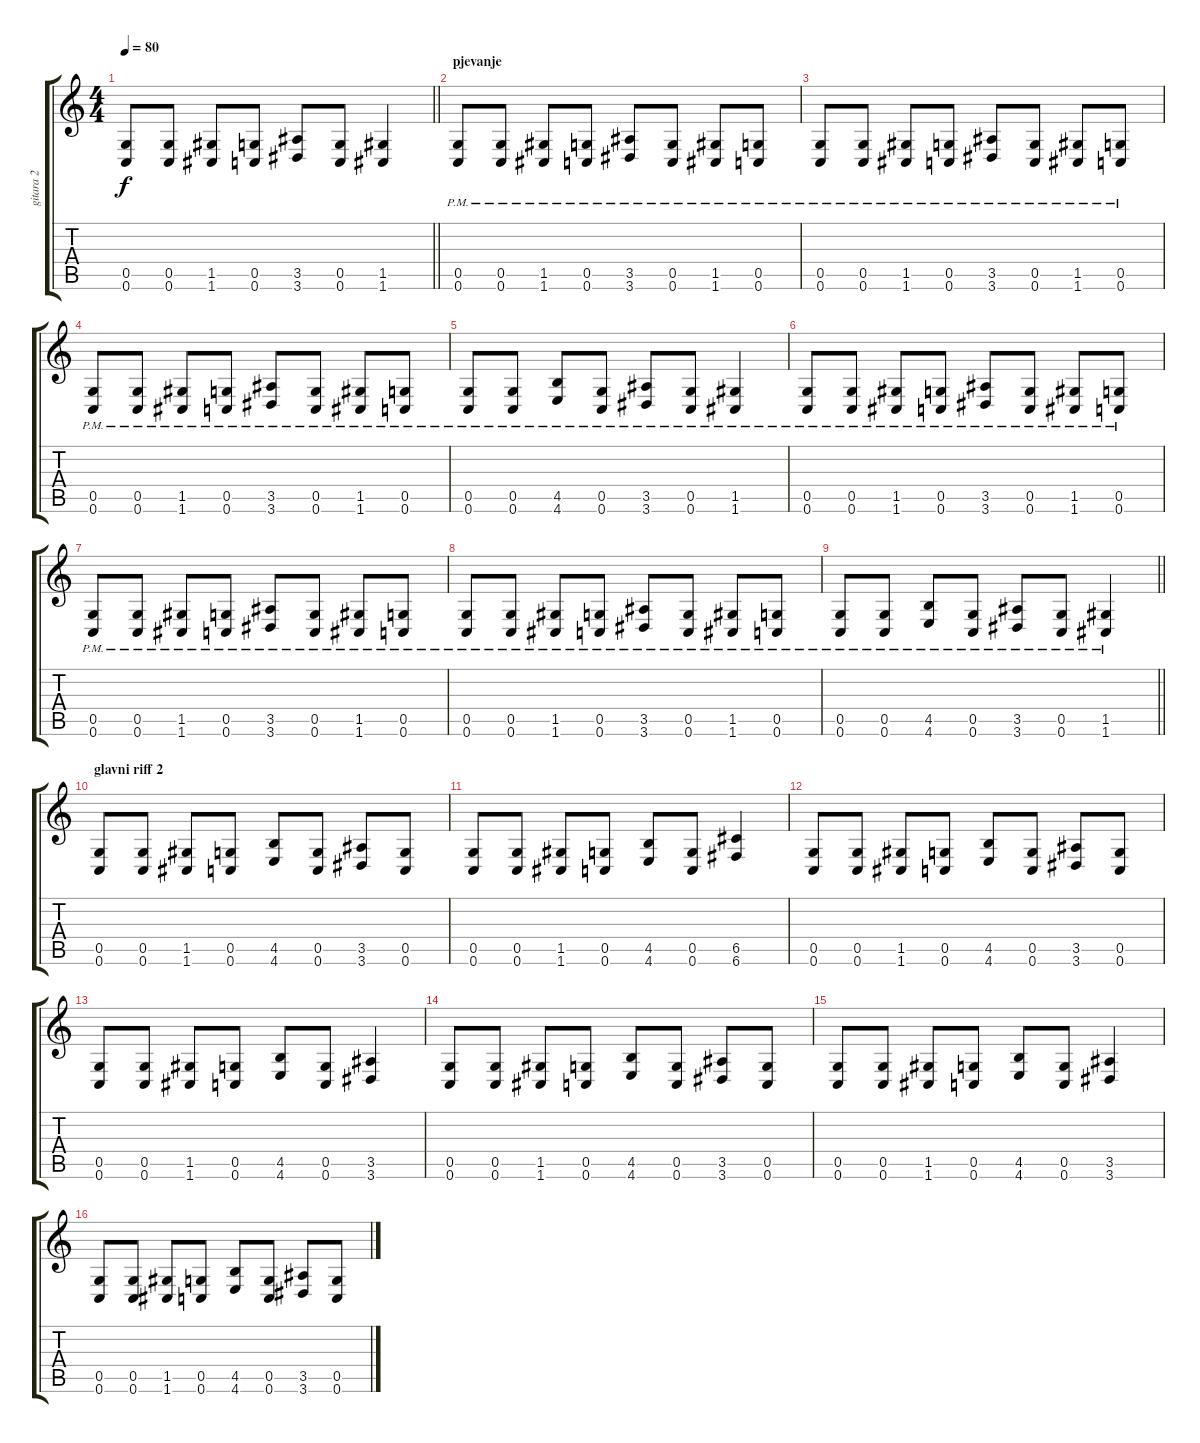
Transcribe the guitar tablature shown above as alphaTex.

\track ("gitara 2" "gitara 2") {instrument distortionguitar}
\staff {score tabs}
\tuning (D4 A3 F3 C3 G2 C2) {hide}
\ts (4 4)
\tempo 80
\clef g2
\barLineRight lightlight
\ks c
(0.5 0.6).8{dy f} (0.5 0.6).8 (1.5 1.6).8 (0.5 0.6).8 (3.5 3.6).8 (0.5 0.6).8 (1.5 1.6).4 |
\section ("" "pjevanje")
(0.5{pm} 0.6{pm}).8 (0.5{pm} 0.6{pm}).8 (1.5{pm} 1.6{pm}).8 (0.5{pm} 0.6{pm}).8 (3.5{pm} 3.6{pm}).8 (0.5{pm} 0.6{pm}).8 (1.5{pm} 1.6{pm}).8 (0.5{pm} 0.6{pm}).8 |
(0.5{pm} 0.6{pm}).8 (0.5{pm} 0.6{pm}).8 (1.5{pm} 1.6{pm}).8 (0.5{pm} 0.6{pm}).8 (3.5{pm} 3.6{pm}).8 (0.5{pm} 0.6{pm}).8 (1.5{pm} 1.6{pm}).8 (0.5{pm} 0.6{pm}).8 |
(0.5{pm} 0.6{pm}).8 (0.5{pm} 0.6{pm}).8 (1.5{pm} 1.6{pm}).8 (0.5{pm} 0.6{pm}).8 (3.5{pm} 3.6{pm}).8 (0.5{pm} 0.6{pm}).8 (1.5{pm} 1.6{pm}).8 (0.5{pm} 0.6{pm}).8 |
(0.5{pm} 0.6{pm}).8 (0.5{pm} 0.6{pm}).8 (4.5{pm} 4.6{pm}).8 (0.5{pm} 0.6{pm}).8 (3.5{pm} 3.6{pm}).8 (0.5{pm} 0.6{pm}).8 (1.5{pm} 1.6{pm}).4 |
(0.5{pm} 0.6{pm}).8 (0.5{pm} 0.6{pm}).8 (1.5{pm} 1.6{pm}).8 (0.5{pm} 0.6{pm}).8 (3.5{pm} 3.6{pm}).8 (0.5{pm} 0.6{pm}).8 (1.5{pm} 1.6{pm}).8 (0.5{pm} 0.6{pm}).8 |
(0.5{pm} 0.6{pm}).8 (0.5{pm} 0.6{pm}).8 (1.5{pm} 1.6{pm}).8 (0.5{pm} 0.6{pm}).8 (3.5{pm} 3.6{pm}).8 (0.5{pm} 0.6{pm}).8 (1.5{pm} 1.6{pm}).8 (0.5{pm} 0.6{pm}).8 |
(0.5{pm} 0.6{pm}).8 (0.5{pm} 0.6{pm}).8 (1.5{pm} 1.6{pm}).8 (0.5{pm} 0.6{pm}).8 (3.5{pm} 3.6{pm}).8 (0.5{pm} 0.6{pm}).8 (1.5{pm} 1.6{pm}).8 (0.5{pm} 0.6{pm}).8 |
\barLineRight lightlight
(0.5{pm} 0.6{pm}).8 (0.5{pm} 0.6{pm}).8 (4.5{pm} 4.6{pm}).8 (0.5{pm} 0.6{pm}).8 (3.5{pm} 3.6{pm}).8 (0.5{pm} 0.6{pm}).8 (1.5{pm} 1.6{pm}).4 |
\section ("" "glavni riff 2")
(0.5 0.6).8 (0.5 0.6).8 (1.5 1.6).8 (0.5 0.6).8 (4.5 4.6).8 (0.5 0.6).8 (3.5 3.6).8 (0.5 0.6).8 |
(0.5 0.6).8 (0.5 0.6).8 (1.5 1.6).8 (0.5 0.6).8 (4.5 4.6).8 (0.5 0.6).8 (6.5 6.6).4 |
(0.5 0.6).8 (0.5 0.6).8 (1.5 1.6).8 (0.5 0.6).8 (4.5 4.6).8 (0.5 0.6).8 (3.5 3.6).8 (0.5 0.6).8 |
(0.5 0.6).8 (0.5 0.6).8 (1.5 1.6).8 (0.5 0.6).8 (4.5 4.6).8 (0.5 0.6).8 (3.5 3.6).4 |
(0.5 0.6).8 (0.5 0.6).8 (1.5 1.6).8 (0.5 0.6).8 (4.5 4.6).8 (0.5 0.6).8 (3.5 3.6).8 (0.5 0.6).8 |
(0.5 0.6).8 (0.5 0.6).8 (1.5 1.6).8 (0.5 0.6).8 (4.5 4.6).8 (0.5 0.6).8 (3.5 3.6).4 |
(0.5 0.6).8 (0.5 0.6).8 (1.5 1.6).8 (0.5 0.6).8 (4.5 4.6).8 (0.5 0.6).8 (3.5 3.6).8 (0.5 0.6).8
